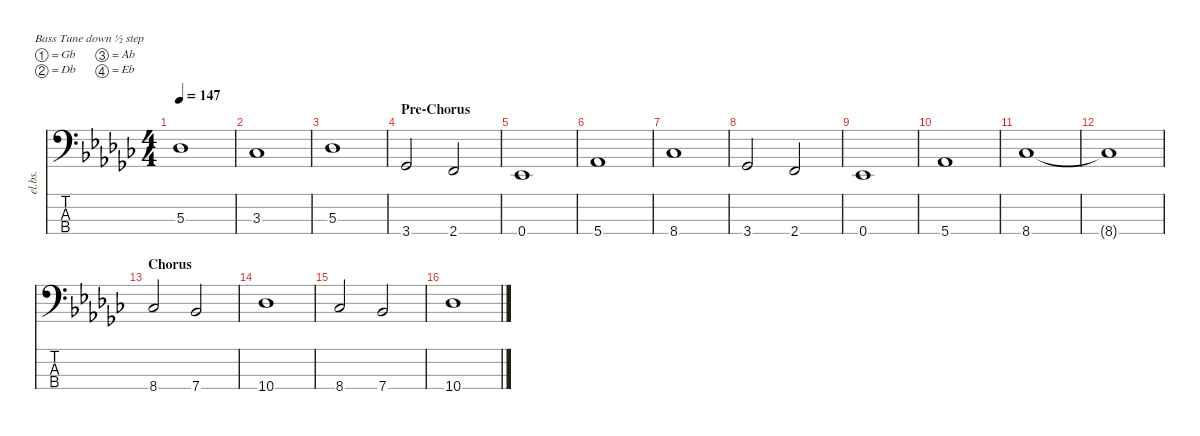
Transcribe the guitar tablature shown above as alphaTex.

\defaultSystemsLayout 4
\hideDynamics
\bracketExtendMode nobrackets
\otherSystemsTrackNameOrientation horizontal
\track ("Bass" "el.bs.") {instrument electricbassfinger}
\staff {score tabs}
\tuning (Gb2 Db2 Ab1 Eb1)
\ts (4 4)
\tempo 147
\clef f4
\ks ebminor
5.3{acc b}.1{dy f beam Down} |
3.3{acc b}.1{beam Up} |
5.3{acc b}.1{beam Down} |
\section ("" "Pre-Chorus")
3.4{acc b}.2{beam Up} 2.4{acc forcenatural}.2{beam Up} |
0.4{acc b}.1{beam Up} |
5.4{acc b}.1{beam Up} |
8.4{acc b}.1{beam Up} |
3.4{acc b}.2{beam Up} 2.4{acc forcenatural}.2{beam Up} |
0.4{acc b}.1{beam Up} |
5.4{acc b}.1{beam Up} |
8.4{acc b}.1{beam Up} |
8.4{t acc b}.1{beam Up} |
\section ("" "Chorus")
8.4{acc b}.2{beam Up} 7.4{acc b}.2{beam Up} |
10.4{acc b}.1{beam Down} |
8.4{acc b}.2{beam Up} 7.4{acc b}.2{beam Up} |
10.4{acc b}.1{beam Down}
